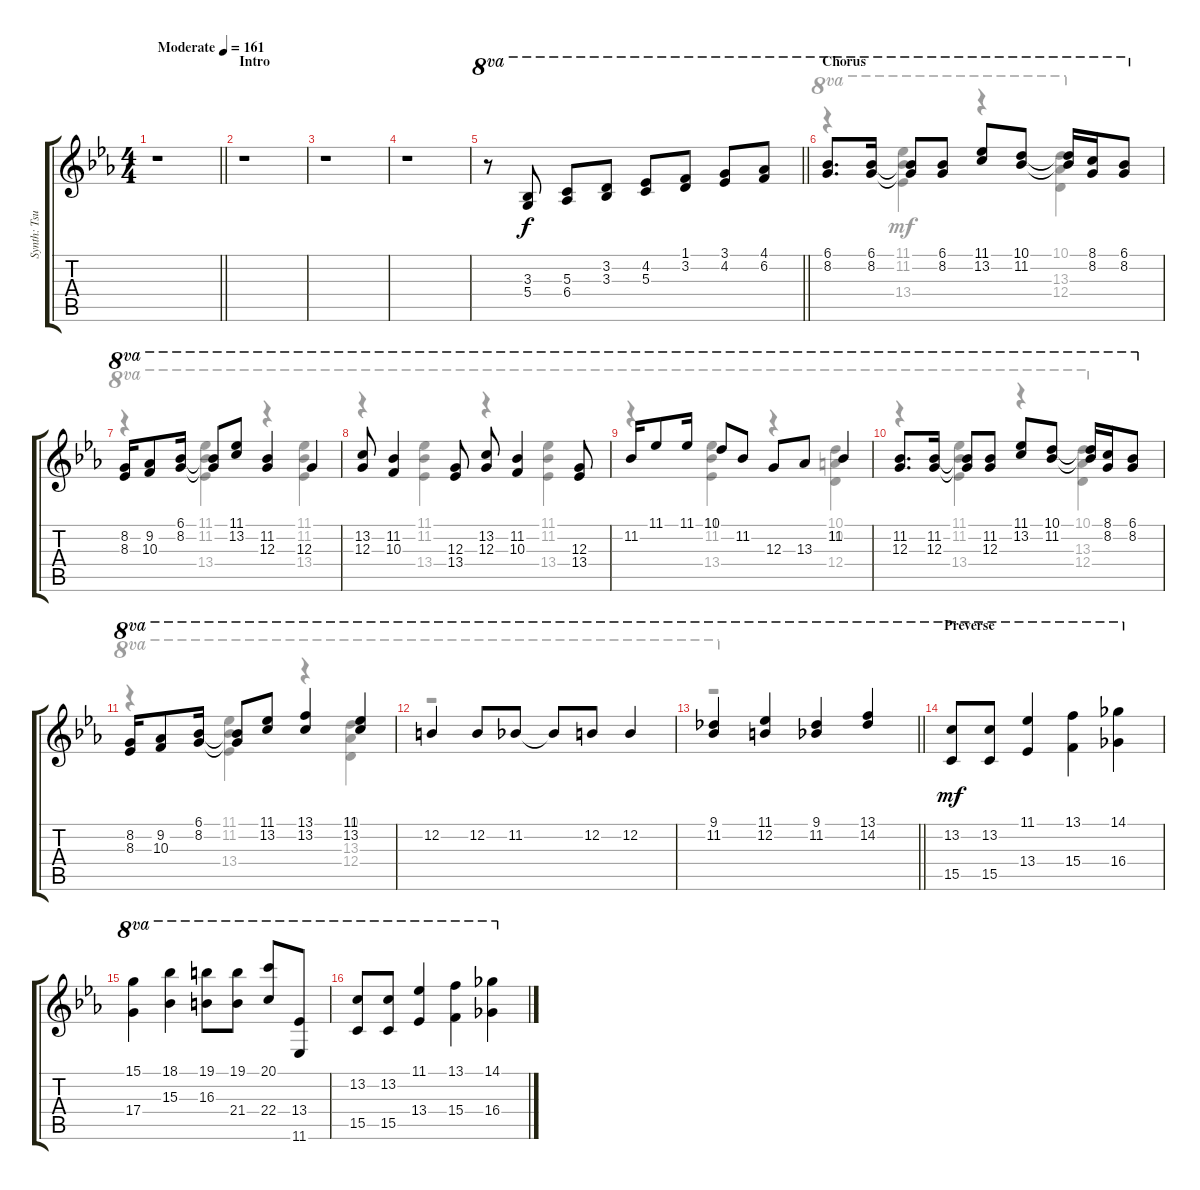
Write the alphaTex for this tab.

\track ("Synth: Tsumugi Kotobuki" "Synth: Tsu") {instrument rockorgan}
\staff {score tabs}
\tuning (E5 B4 G4 D4 A3 E3) {hide}
\voice
\ts (4 4)
\tempo (161 "Moderate")
\clef g2
\barLineRight lightlight
\ks eb
r.1{dy f instrument rockorgan} |
\section ("" "Intro")
r.1 |
r.1 |
r.1 |
\barLineRight lightlight
r.8{ot 8va} (3.3 5.4).8{ot 8va} (5.3 6.4).8{ot 8va} (3.2 3.3).8{ot 8va} (4.2 5.3).8{ot 8va} (1.1 3.2).8{ot 8va} (3.1 4.2).8{ot 8va} (4.1 6.2).8{ot 8va} |
\section ("" "Chorus")
(6.1 8.2).8{d ot 8va} (6.1 8.2).16{ot 8va} (6.1{t} 8.2{t}).8{ot 8va} (6.1 8.2).8{ot 8va} (11.1 13.2).8{ot 8va} (10.1 11.2).8{ot 8va} (10.1{t} 11.2{t}).16{ot 8va} (8.1 8.2).16{ot 8va} (6.1 8.2).8{ot 8va} |
(8.2 8.3).16{ot 8va} (9.2 10.3).8{ot 8va} (6.1 8.2).16{ot 8va} (6.1{t} 8.2{t}).8{ot 8va} (11.1 13.2).8{ot 8va} (11.2 12.3).4{ot 8va} 12.3.4{ot 8va} |
(13.2 12.3).8{ot 8va} (11.2 10.3).4{ot 8va} (12.3 13.4).8{ot 8va} (13.2 12.3).8{ot 8va} (11.2 10.3).4{ot 8va} (12.3 13.4).8{ot 8va} |
11.2.16{ot 8va} 11.1.8{ot 8va} 11.1.16{ot 8va} 10.1.8{ot 8va} 11.2.8{ot 8va} 12.3.8{ot 8va} 13.3.8{ot 8va} 11.2.4{ot 8va} |
(11.2 12.3).8{d ot 8va} (11.2 12.3).16{ot 8va} (11.2{t} 12.3{t}).8{ot 8va} (11.2 12.3).8{ot 8va} (11.1 13.2).8{ot 8va} (10.1 11.2).8{ot 8va} (10.1{t} 11.2{t}).16{ot 8va} (8.1 8.2).16{ot 8va} (6.1 8.2).8{ot 8va} |
(8.2 8.3).16{ot 8va} (9.2 10.3).8{ot 8va} (6.1 8.2).16{ot 8va} (6.1{t} 8.2{t}).8{ot 8va} (11.1 13.2).8{ot 8va} (13.1 13.2).4{ot 8va} (11.1 13.2).4{ot 8va} |
12.2.4{ot 8va} 12.2.8{ot 8va} 11.2.8{ot 8va} 11.2{t}.8{ot 8va} 12.2.8{ot 8va} 12.2.4{ot 8va} |
\barLineRight lightlight
(9.1 11.2).4{ot 8va} (11.1 12.2).4{ot 8va} (9.1 11.2).4{ot 8va} (13.1 14.2).4{ot 8va} |
\section ("" "Preverse")
(13.2 15.5).8{ot 8va dy mf} (13.2 15.5).8{ot 8va} (11.1 13.4).4{ot 8va} (13.1 15.4).4{ot 8va} (14.1 16.4).4{ot 8va} |
(15.1 17.4).4{ot 8va} (18.1 15.3).4{ot 8va} (19.1 16.3).8{ot 8va} (19.1 21.4).8{ot 8va} (20.1 22.4).8{ot 8va} (13.4 11.6).8{ot 8va} |
(13.2 15.5).8{ot 8va} (13.2 15.5).8{ot 8va} (11.1 13.4).4{ot 8va} (13.1 15.4).4{ot 8va} (14.1 16.4).4{ot 8va}
\voice
\clef g2
\ottava regular
\simile none
\barLineRight lightlight
\ks eb
|
|
|
|
\barLineRight lightlight
|
r.4{ot 8va} (11.1 11.2 13.4).4{ot 8va} r.4{ot 8va} (10.1 13.3 12.4).4{ot 8va} |
r.4{ot 8va} (11.1 11.2 13.4).4{ot 8va} r.4{ot 8va} (11.1 11.2 13.4).4{ot 8va} |
r.4{ot 8va} (11.1 11.2 13.4).4{ot 8va} r.4{ot 8va} (11.1 11.2 13.4).4{ot 8va} |
r.4{ot 8va} (11.1 11.2 13.4).4{ot 8va} r.4{ot 8va} (10.1 10.2 12.4).4{ot 8va} |
r.4{ot 8va} (11.1 11.2 13.4).4{ot 8va} r.4{ot 8va} (10.1 13.3 12.4).4{ot 8va} |
r.4{ot 8va} (11.1 11.2 13.4).4{ot 8va} r.4{ot 8va} (10.1 13.3 12.4).4{ot 8va} |
r.1{ot 8va} |
\barLineRight lightlight
r.1{ot 8va} |
|
|
